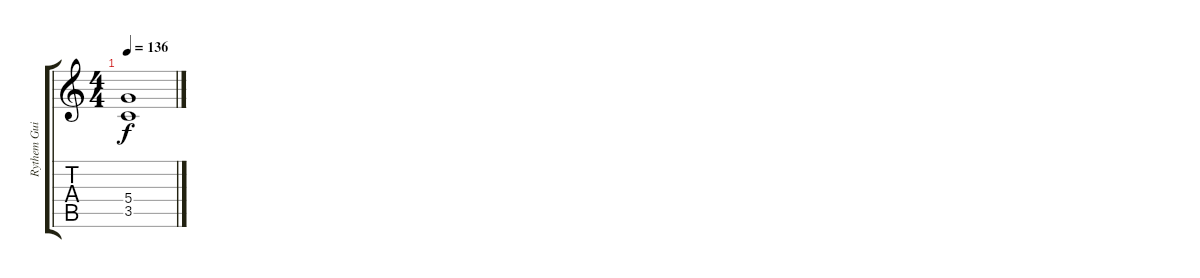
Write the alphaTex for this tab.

\track ("Rythem Guitar" "Rythem Gui") {instrument distortionguitar}
\staff {score tabs}
\tuning (E4 B3 G3 D3 A2 E2) {hide}
\ts (4 4)
\tempo 136
\clef g2
\ks c
(5.4 3.5).1{dy f}
